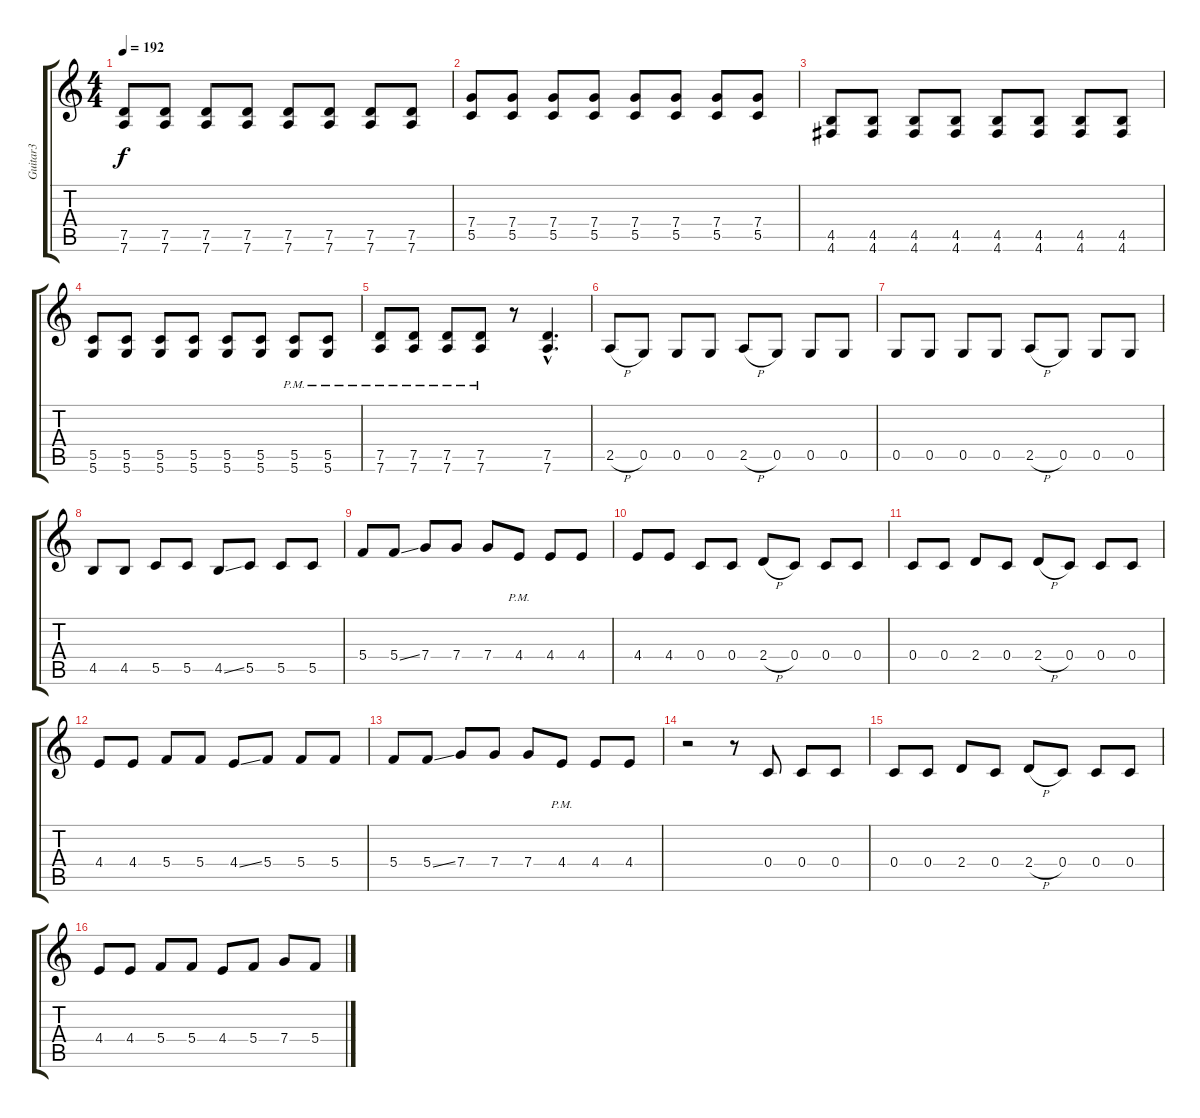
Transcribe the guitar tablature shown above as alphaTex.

\track ("Guitar3" "Guitar3") {instrument distortionguitar}
\staff {score tabs}
\tuning (D4 A3 F3 C3 G2 D2) {hide}
\ts (4 4)
\tempo 192
\clef g2
\ks c
(7.5 7.6).8{dy f} (7.5 7.6).8 (7.5 7.6).8 (7.5 7.6).8 (7.5 7.6).8 (7.5 7.6).8 (7.5 7.6).8 (7.5 7.6).8 |
(7.4 5.5).8 (7.4 5.5).8 (7.4 5.5).8 (7.4 5.5).8 (7.4 5.5).8 (7.4 5.5).8 (7.4 5.5).8 (7.4 5.5).8 |
(4.5 4.6).8 (4.5 4.6).8 (4.5 4.6).8 (4.5 4.6).8 (4.5 4.6).8 (4.5 4.6).8 (4.5 4.6).8 (4.5 4.6).8 |
(5.5 5.6).8 (5.5 5.6).8 (5.5 5.6).8 (5.5 5.6).8 (5.5 5.6).8 (5.5 5.6).8 (5.5{pm} 5.6{pm}).8 (5.5{pm} 5.6).8 |
(7.5 7.6{pm}).8 (7.5 7.6{pm}).8 (7.5 7.6{pm}).8 (7.5 7.6{pm}).8 r.8 (7.5{hac} 7.6{hac}).4{d} |
2.5{h}.8 0.5.8 0.5.8 0.5.8 2.5{h}.8 0.5.8 0.5.8 0.5.8 |
0.5.8 0.5.8 0.5.8 0.5.8 2.5{h}.8 0.5.8 0.5.8 0.5.8 |
4.5.8 4.5.8 5.5.8 5.5.8 4.5{ss}.8 5.5.8 5.5.8 5.5.8 |
5.4.8 5.4{ss}.8 7.4.8 7.4.8 7.4.8 4.4{pm}.8 4.4.8 4.4.8 |
4.4.8 4.4.8 0.4.8 0.4.8 2.4{h}.8 0.4.8 0.4.8 0.4.8 |
0.4.8 0.4.8 2.4.8 0.4.8 2.4{h}.8 0.4.8 0.4.8 0.4.8 |
4.4.8 4.4.8 5.4.8 5.4.8 4.4{ss}.8 5.4.8 5.4.8 5.4.8 |
5.4.8 5.4{ss}.8 7.4.8 7.4.8 7.4.8 4.4{pm}.8 4.4.8 4.4.8 |
r.2 r.8 0.4.8 0.4.8 0.4.8 |
0.4.8 0.4.8 2.4.8 0.4.8 2.4{h}.8 0.4.8 0.4.8 0.4.8 |
4.4.8 4.4.8 5.4.8 5.4.8 4.4.8 5.4.8 7.4.8 5.4.8
